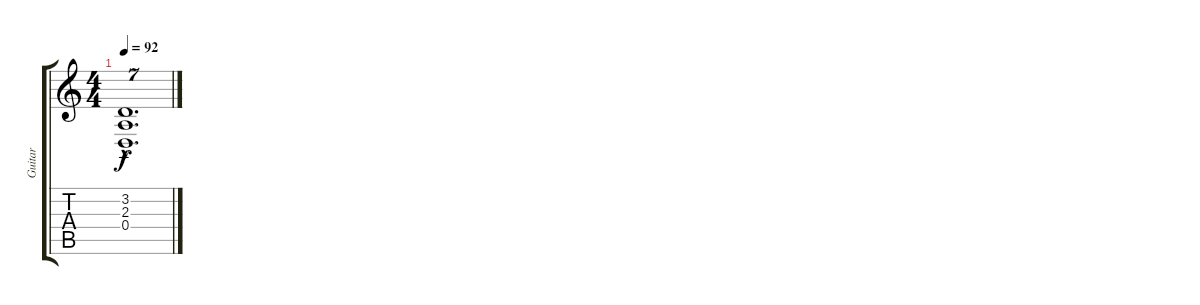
\track ("Guitar" "Guitar") {instrument acousticgrandpiano}
\staff {score tabs}
\tuning (E4 B3 G3 D3 A2 E2) {hide}
\ts (4 4)
\tempo 92
\clef g2
\ks c
(3.2{hac} 2.3{hac} 0.4{hac}).1{d tu (7 4) dy f}
